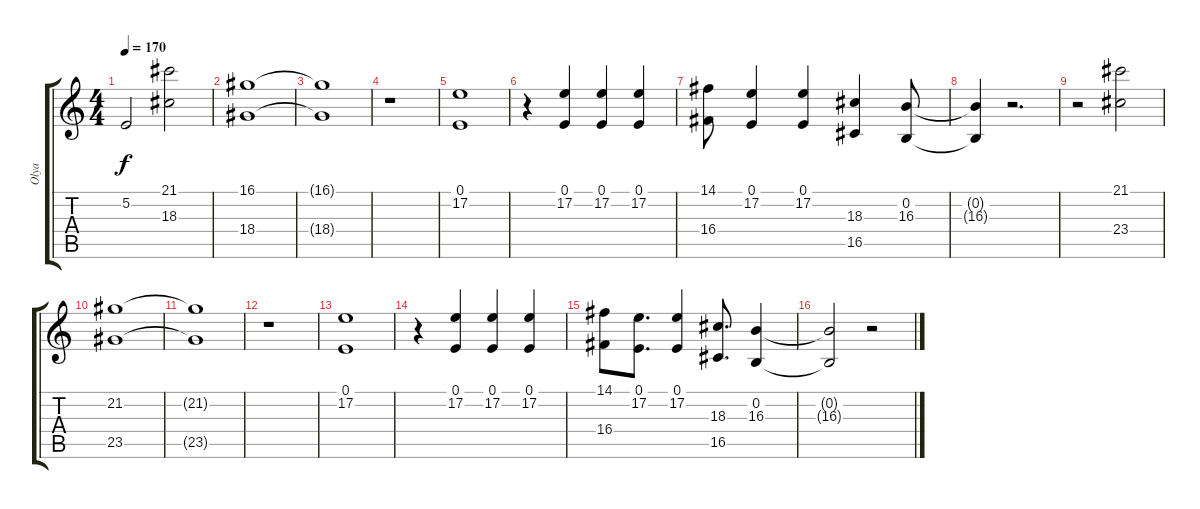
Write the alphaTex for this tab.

\track ("Olya" "Olya") {instrument stringensemble1}
\staff {score tabs}
\tuning (E4 B3 G3 D3 A2 E2) {hide}
\ts (4 4)
\tempo 170
\clef g2
\ks c
5.2{t}.2{dy f} (21.1 18.3).2 |
(16.1 18.4).1 |
(16.1{t} 18.4{t}).1 |
r.1 |
(0.1 17.2).1 |
r.4 (0.1 17.2).4 (0.1 17.2).4 (0.1 17.2).4 |
(14.1 16.4).8 (0.1 17.2).4 (0.1 17.2).4 (18.3 16.5).4 (0.2 16.3).8 |
(0.2{t} 16.3{t}).4 r.2{d} |
r.2 (21.1 23.4).2 |
(21.2 23.5).1 |
(21.2{t} 23.5{t}).1 |
r.1 |
(0.1 17.2).1 |
r.4 (0.1 17.2).4 (0.1 17.2).4 (0.1 17.2).4 |
(14.1 16.4).8 (0.1 17.2).8{d} (0.1 17.2).4 (18.3 16.5).8{d} (0.2 16.3).4 |
(0.2{t} 16.3{t}).2 r.2
